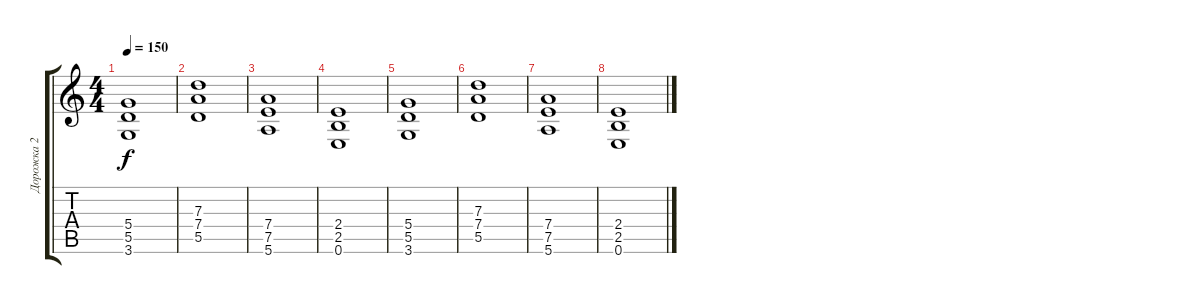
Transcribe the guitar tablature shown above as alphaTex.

\track ("Дорожка 2" "Дорожка 2") {instrument distortionguitar}
\staff {score tabs}
\tuning (E4 B3 G3 D3 A2 E2) {hide}
\ts (4 4)
\tempo 150
\clef g2
\ks c
(5.4 5.5 3.6).1{dy f} |
(7.3 7.4 5.5).1 |
(7.4 7.5 5.6).1 |
(2.4 2.5 0.6).1 |
(5.4 5.5 3.6).1 |
(7.3 7.4 5.5).1 |
(7.4 7.5 5.6).1 |
(2.4 2.5 0.6).1
